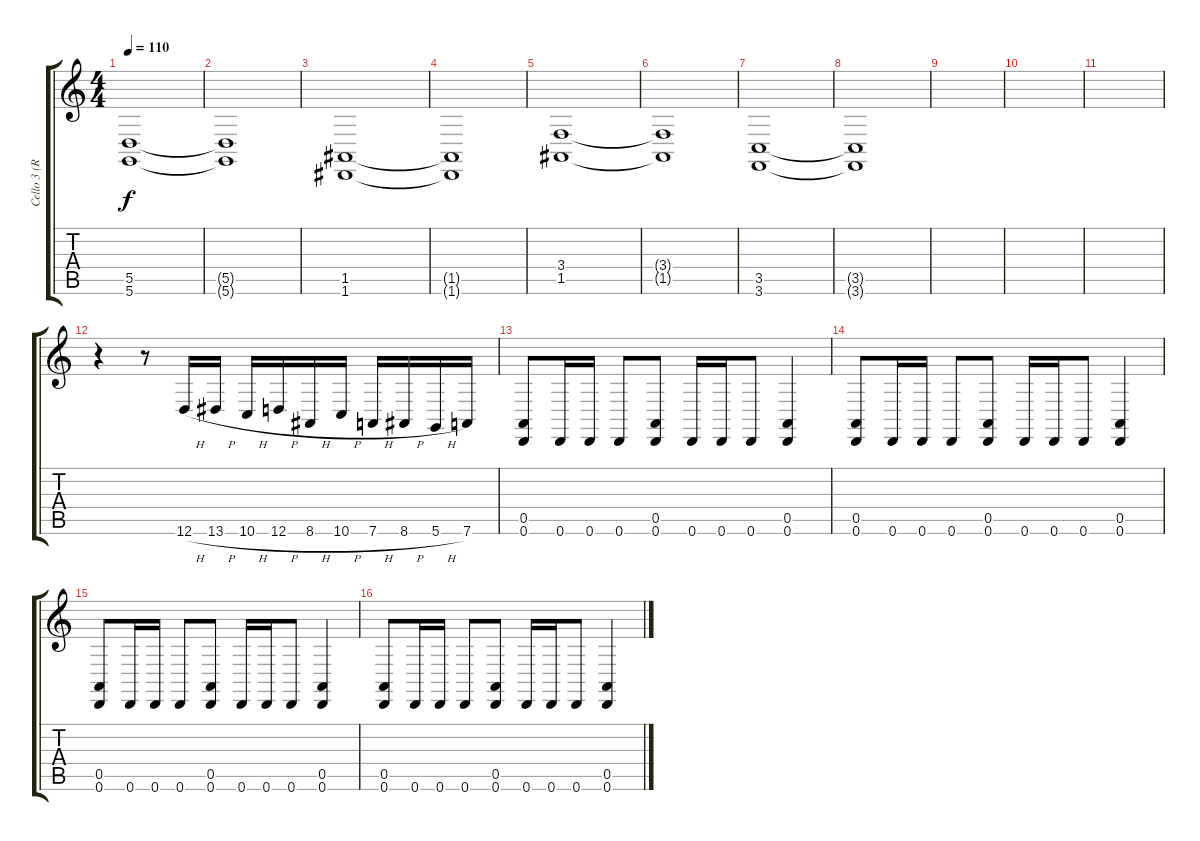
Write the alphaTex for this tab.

\track ("Cello 3 (Rythm Guitar)" "Cello 3 (R") {instrument stringensemble1}
\staff {score tabs}
\tuning (E4 B3 G3 D3 A2 D2) {hide}
\ts (4 4)
\tempo 110
\clef g2
\ks c
(5.5 5.6).1{dy f} |
(5.5{t} 5.6{t}).1 |
(1.5 1.6).1 |
(1.5{t} 1.6{t}).1 |
(3.4 1.5).1 |
(3.4{t} 1.5{t}).1 |
(3.5 3.6).1 |
(3.5{t} 3.6{t}).1 |
|
|
|
r.4 r.8 12.6{h}.16 13.6{h}.16 10.6{h}.16 12.6{h}.16 8.6{h}.16 10.6{h}.16 7.6{h}.16 8.6{h}.16 5.6{h}.16 7.6.16 |
(0.5 0.6).8 0.6.16 0.6.16 0.6.8 (0.5 0.6).8 0.6.16 0.6.16 0.6.8 (0.5 0.6).4 |
(0.5 0.6).8 0.6.16 0.6.16 0.6.8 (0.5 0.6).8 0.6.16 0.6.16 0.6.8 (0.5 0.6).4 |
(0.5 0.6).8 0.6.16 0.6.16 0.6.8 (0.5 0.6).8 0.6.16 0.6.16 0.6.8 (0.5 0.6).4 |
(0.5 0.6).8 0.6.16 0.6.16 0.6.8 (0.5 0.6).8 0.6.16 0.6.16 0.6.8 (0.5 0.6).4
